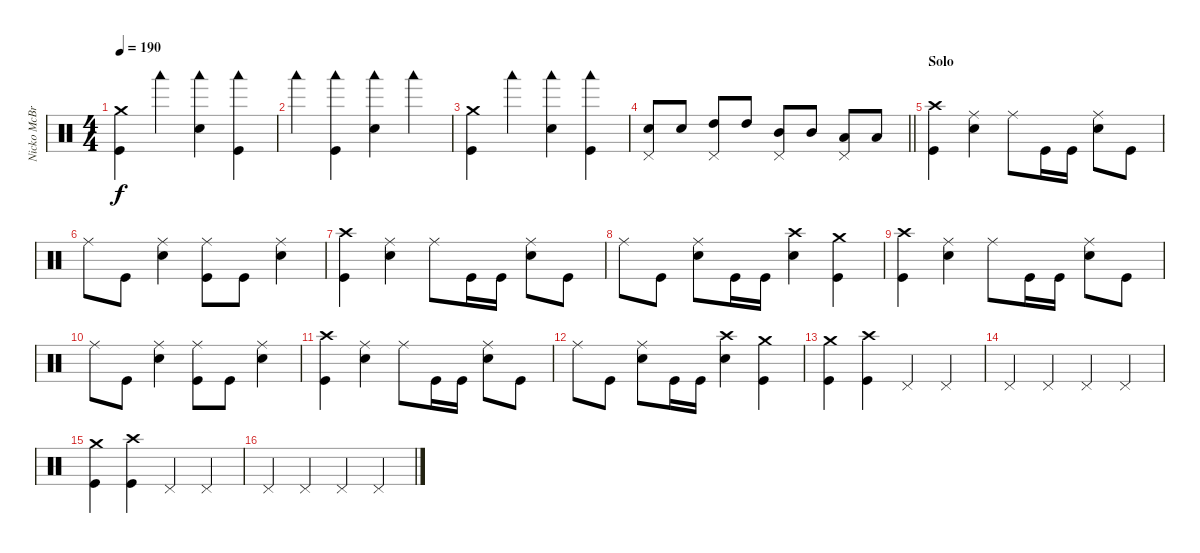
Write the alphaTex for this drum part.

\track ("Nicko McBrain" "Nicko McBr") {instrument percussion}
\staff {score}
\articulation defaults
\ts (4 4)
\tempo 190
\clef neutral
\ks c
("Crash medium (hit)" "Kick (hit)").4{dy f} "Woodblock low (hit)".4 ("Woodblock low (hit)" "Electric Snare (hit)").4 ("Woodblock low (hit)" "Kick (hit)").4 |
"Woodblock low (hit)".4 ("Woodblock low (hit)" "Kick (hit)").4 ("Woodblock low (hit)" "Electric Snare (hit)").4 "Woodblock low (hit)".4 |
("Crash medium (hit)" "Kick (hit)").4 "Woodblock low (hit)".4 ("Woodblock low (hit)" "Electric Snare (hit)").4 ("Woodblock low (hit)" "Kick (hit)").4 |
\barLineRight lightlight
("Electric Snare (hit)" "Pedal Hi-Hat (hit)").8 "Electric Snare (hit)".8 ("High Tom (hit)" "Pedal Hi-Hat (hit)").8 "High Tom (hit)".8 ("Mid Tom (hit)" "Pedal Hi-Hat (hit)").8 "Mid Tom (hit)".8 ("Low Tom (hit)" "Pedal Hi-Hat (hit)").8 "Low Tom (hit)".8 |
\section ("" "Solo")
("Crash high (hit)" "Kick (hit)").4 ("Ride (middle)" "Electric Snare (hit)").4 "Ride (middle)".8 "Kick (hit)".16 "Kick (hit)".16 ("Ride (middle)" "Electric Snare (hit)").8 "Kick (hit)".8 |
"Ride (middle)".8 "Kick (hit)".8 ("Ride (middle)" "Electric Snare (hit)").4 ("Ride (middle)" "Kick (hit)").8 "Kick (hit)".8 ("Ride (middle)" "Electric Snare (hit)").4 |
("Crash high (hit)" "Kick (hit)").4 ("Ride (middle)" "Electric Snare (hit)").4 "Ride (middle)".8 "Kick (hit)".16 "Kick (hit)".16 ("Ride (middle)" "Electric Snare (hit)").8 "Kick (hit)".8 |
"Ride (middle)".8 "Kick (hit)".8 ("Ride (middle)" "Electric Snare (hit)").8 "Kick (hit)".16 "Kick (hit)".16 ("Crash high (hit)" "Electric Snare (hit)").4 ("Crash medium (hit)" "Kick (hit)").4 |
("Crash high (hit)" "Kick (hit)").4 ("Ride (middle)" "Electric Snare (hit)").4 "Ride (middle)".8 "Kick (hit)".16 "Kick (hit)".16 ("Ride (middle)" "Electric Snare (hit)").8 "Kick (hit)".8 |
"Ride (middle)".8 "Kick (hit)".8 ("Ride (middle)" "Electric Snare (hit)").4 ("Ride (middle)" "Kick (hit)").8 "Kick (hit)".8 ("Ride (middle)" "Electric Snare (hit)").4 |
("Crash high (hit)" "Kick (hit)").4 ("Ride (middle)" "Electric Snare (hit)").4 "Ride (middle)".8 "Kick (hit)".16 "Kick (hit)".16 ("Ride (middle)" "Electric Snare (hit)").8 "Kick (hit)".8 |
"Ride (middle)".8 "Kick (hit)".8 ("Ride (middle)" "Electric Snare (hit)").8 "Kick (hit)".16 "Kick (hit)".16 ("Crash high (hit)" "Electric Snare (hit)").4 ("Crash medium (hit)" "Kick (hit)").4 |
("Crash medium (hit)" "Kick (hit)").4 ("Crash high (hit)" "Kick (hit)").4 "Pedal Hi-Hat (hit)".4 "Pedal Hi-Hat (hit)".4 |
"Pedal Hi-Hat (hit)".4 "Pedal Hi-Hat (hit)".4 "Pedal Hi-Hat (hit)".4 "Pedal Hi-Hat (hit)".4 |
("Crash medium (hit)" "Kick (hit)").4 ("Crash high (hit)" "Kick (hit)").4 "Pedal Hi-Hat (hit)".4 "Pedal Hi-Hat (hit)".4 |
"Pedal Hi-Hat (hit)".4 "Pedal Hi-Hat (hit)".4 "Pedal Hi-Hat (hit)".4 "Pedal Hi-Hat (hit)".4
